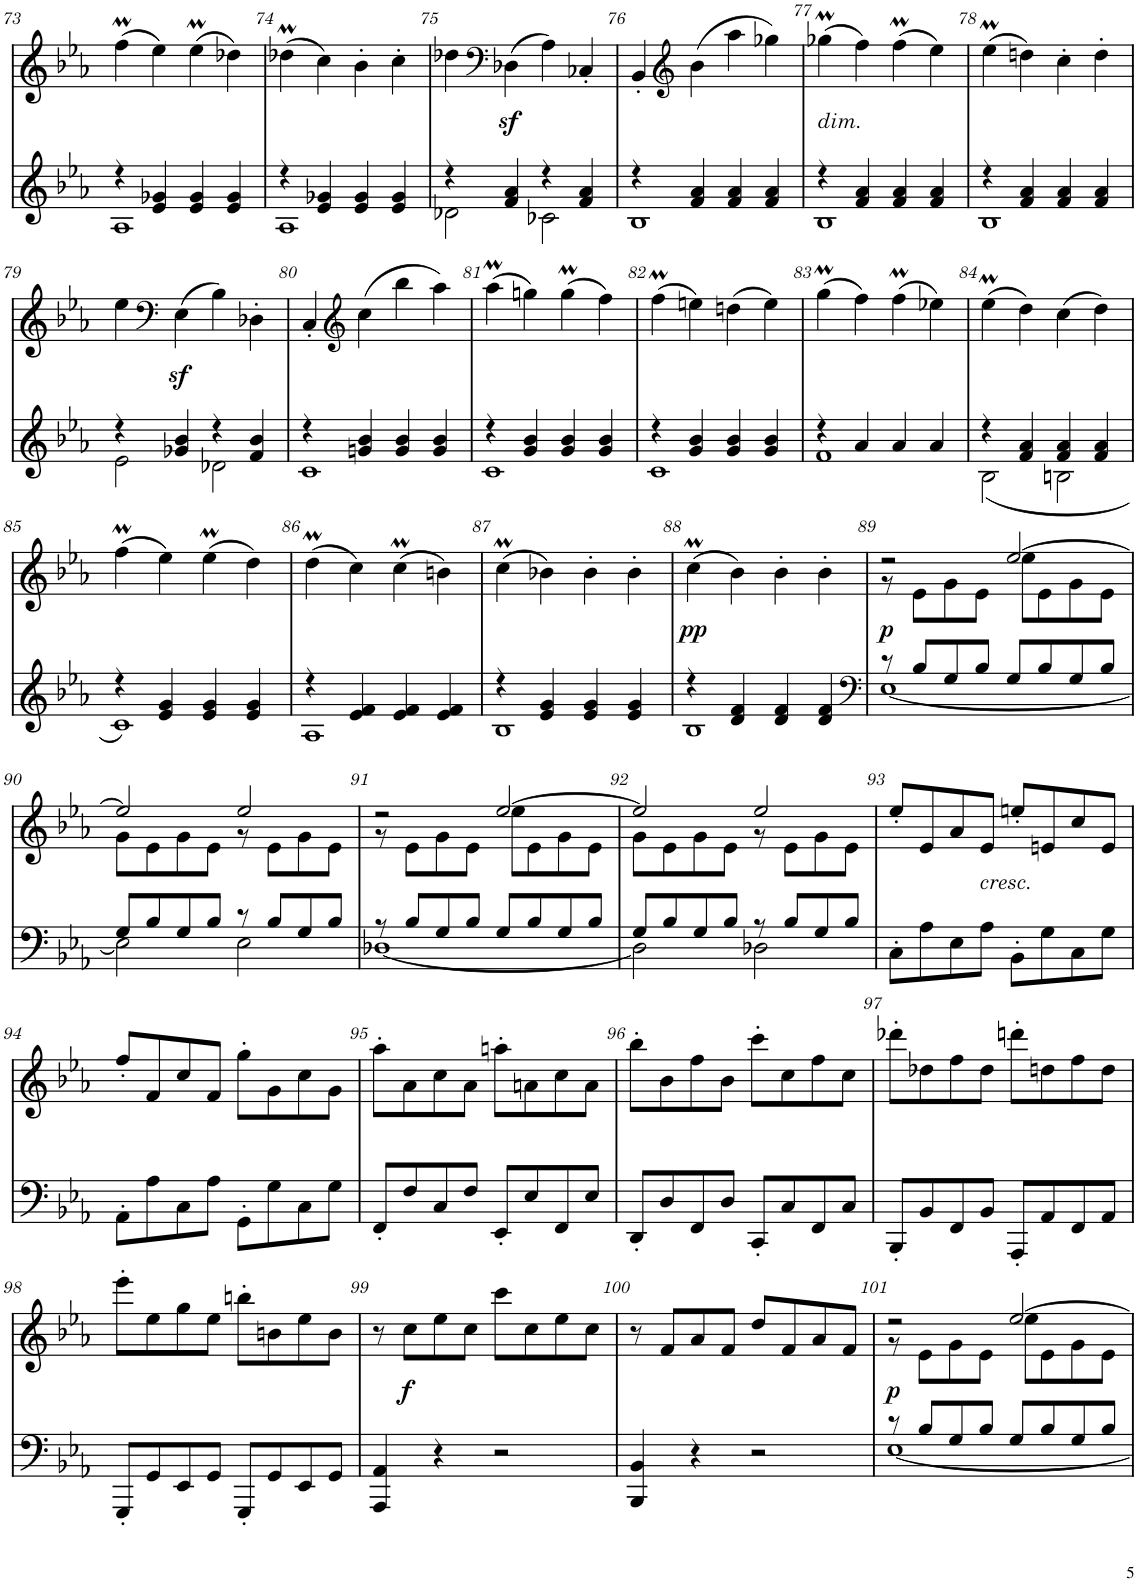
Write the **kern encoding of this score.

**kern	**kern	**text	**dynam
*part2	*part1	*part1	*part1
*staff2	*staff1	*staff1	*staff1
*I"piano	*I"piano	*	*
*I'Pno	*I'Pno	*	*
!!LO:PB:g=z
*clefG2	*clefG2	*	*
*k[b-e-a-]	*k[b-e-a-]	*	*
*c:	*c:	*	*
*M2/2	*M2/2	*	*
*met(c|)	*met(c|)	*	*
=73	=73	=73	=73
*^	*	*	*
4r	1A-	(4ffM\	.	.
4e-/ 4g-X/	.	4ee-\)	.	.
4e-/ 4g-/	.	(4ee-M\	.	.
4e-/ 4g-/	.	4dd-X\)	.	.
=74	=74	=74	=74	=74
4r	1A-	(4dd-XM\	.	.
4e-/ 4g-X/	.	4cc\)	.	.
4e-/ 4g-/	.	4b-'\	.	.
4e-/ 4g-/	.	4cc'\	.	.
=75	=75	=75	=75	=75
4r	2d-X\	4dd-X\	.	.
*	*	*clefF4	*	*
4f/ 4a-/	.	(4D-Xz<\	.	.
4r	2c-X\	4A-\)	.	.
4f/ 4a-/	.	4C-X'/	.	.
=76	=76	=76	=76	=76
4r	1B-	4BB-'/	.	.
*	*	*clefG2	*	*
4f/ 4a-/	.	(4b-\	.	.
4f/ 4a-/	.	4aa-\	.	.
4f/ 4a-/	.	4gg-X\)	.	.
=77	=77	=77	=77	=77
!	!	!LO:TX:b:i:t=dim.	!	!
4r	1B-	(4gg-XM\	.	.
4f/ 4a-/	.	4ff\)	.	.
4f/ 4a-/	.	(4ffM\	.	.
4f/ 4a-/	.	4ee-\)	.	.
=78	=78	=78	=78	=78
4r	1B-	(4ee-M\	.	.
4f/ 4a-/	.	4ddn\)	.	.
4f/ 4a-/	.	4cc'\	.	.
4f/ 4a-/	.	4dd'\	.	.
!!LO:LB:g=z
=79	=79	=79	=79	=79
4r	2e-\	4ee-\	.	.
*	*	*clefF4	*	*
4g-X/ 4b-/	.	(4E-z<\	.	.
4r	2d-X\	4B-\)	.	.
4f/ 4b-/	.	4D-X'\	.	.
=80	=80	=80	=80	=80
4r	1c	4C'/	.	.
*	*	*clefG2	*	*
4gn/ 4b-/	.	(4cc\	.	.
4g/ 4b-/	.	4bb-\	.	.
4g/ 4b-/	.	4aa-\)	.	.
=81	=81	=81	=81	=81
4r	1c	(4aa-M\	.	.
4g/ 4b-/	.	4ggn\)	.	.
4g/ 4b-/	.	(4ggm\	.	.
4g/ 4b-/	.	4ff\)	.	.
=82	=82	=82	=82	=82
4r	1c	(4ffM\	.	.
4g/ 4b-/	.	4een\)	.	.
4g/ 4b-/	.	(4ddn\	.	.
4g/ 4b-/	.	4ee\)	.	.
=83	=83	=83	=83	=83
4r	1f	(4ggm\	.	.
4a-/	.	4ff\)	.	.
4a-/	.	(4ffM\	.	.
4a-/	.	4ee-X\)	.	.
=84	=84	=84	=84	=84
4r	(2B-\	(4ee-M\	.	.
4f/ 4a-/	.	4dd\)	.	.
4f/ 4a-/	2Bn\	(4cc\	.	.
4f/ 4a-/	.	4dd\)	.	.
!!LO:LB:g=z
=85	=85	=85	=85	=85
4r	1c)	(4ffM\	.	.
4e-/ 4g/	.	4ee-\)	.	.
4e-/ 4g/	.	(4ee-M\	.	.
4e-/ 4g/	.	4dd\)	.	.
=86	=86	=86	=86	=86
4r	1A-	(4ddm\	.	.
4e-/ 4f/	.	4cc\)	.	.
4e-/ 4f/	.	(4ccM\	.	.
4e-/ 4f/	.	4bn\)	.	.
=87	=87	=87	=87	=87
4r	1B-	(4ccM\	.	.
4e-/ 4g/	.	4b-X\)	.	.
4e-/ 4g/	.	4b-'\	.	.
4e-/ 4g/	.	4b-'\	.	.
=88	=88	=88	=88	=88
!	!	!	!LO:LY:b	!LO:DY:b
4r	1B-	(4ccM\	pp	pp
4d/ 4f/	.	4b-\)	.	.
4d/ 4f/	.	4b-'\	.	.
4d/ 4f/	.	4b-'\	.	.
=89	=89	=89	=89	=89
*clefF4	*	*	*	*
*	*	*^	*	*
!	!	!	!	!	!LO:DY:b
8r	[1E-	2r	8r	.	p
!	!	!	!	!LO:LY:b	!
8B-/L	.	.	8e-\L	p	.
8G/	.	.	8g\	.	.
8B-/J	.	.	8e-\J	.	.
8G/L	.	[2ee-/	8ee-\L	.	.
8B-/	.	.	8e-\	.	.
8G/	.	.	8g\	.	.
8B-/J	.	.	8e-\J	.	.
!!LO:LB:g=z	!!
=90	=90	=90	=90	=90	=90
8G/L	2E-\]	2ee-/]	8g\L	.	.
8B-/	.	.	8e-\	.	.
8G/	.	.	8g\	.	.
8B-/J	.	.	8e-\J	.	.
8r	2E-\	2ee-/	8r	.	.
8B-/L	.	.	8e-\L	.	.
8G/	.	.	8g\	.	.
8B-/J	.	.	8e-\J	.	.
=91	=91	=91	=91	=91	=91
8r	[1D-X	2r	8r	.	.
8B-/L	.	.	8e-\L	.	.
8G/	.	.	8g\	.	.
8B-/J	.	.	8e-\J	.	.
8G/L	.	[2ee-/	8ee-\L	.	.
8B-/	.	.	8e-\	.	.
8G/	.	.	8g\	.	.
8B-/J	.	.	8e-\J	.	.
=92	=92	=92	=92	=92	=92
8G/L	2D-\]	2ee-/]	8g\L	.	.
8B-/	.	.	8e-\	.	.
8G/	.	.	8g\	.	.
8B-/J	.	.	8e-\J	.	.
8r	2D-X\	2ee-/	8r	.	.
8B-/L	.	.	8e-\L	.	.
8G/	.	.	8g\	.	.
8B-/J	.	.	8e-\J	.	.
*v	*v	*	*	*	*
*	*v	*v	*	*
=93	=93	=93	=93
8C'\L	8ee-'/L	.	.
8A-\	8e-/	.	.
8E-\	8a-/	.	.
!	!LO:TX:b:i:t=cresc.	!	!
8A-\J	8e-/J	.	.
8BB-'\L	8een'/L	.	.
8G\	8en/	.	.
8C\	8cc/	.	.
8G\J	8e/J	.	.
!!LO:LB:g=z
=94	=94	=94	=94
8AA-'\L	8ff'/L	.	.
8A-\	8f/	.	.
8C\	8cc/	.	.
8A-\J	8f/J	.	.
8GG'\L	8gg'\L	.	.
8G\	8g\	.	.
8C\	8cc\	.	.
8G\J	8g\J	.	.
=95	=95	=95	=95
8FF'/L	8aa-'\L	.	.
8F/	8a-\	.	.
8C/	8cc\	.	.
8F/J	8a-\J	.	.
8EE-'/L	8aan'\L	.	.
8E-/	8an\	.	.
8FF/	8cc\	.	.
8E-/J	8a\J	.	.
=96	=96	=96	=96
8DD'/L	8bb-'\L	.	.
8D/	8b-\	.	.
8FF/	8ff\	.	.
8D/J	8b-\J	.	.
8CC'/L	8ccc'\L	.	.
8C/	8cc\	.	.
8FF/	8ff\	.	.
8C/J	8cc\J	.	.
=97	=97	=97	=97
8BBB-'/L	8ddd-X'\L	.	.
8BB-/	8dd-X\	.	.
8FF/	8ff\	.	.
8BB-/J	8dd-\J	.	.
8AAA-'/L	8dddn'\L	.	.
8AA-/	8ddn\	.	.
8FF/	8ff\	.	.
8AA-/J	8dd\J	.	.
!!LO:LB:g=z
=98	=98	=98	=98
8GGG'/L	8eee-'\L	.	.
8GG/	8ee-\	.	.
8EE-/	8gg\	.	.
8GG/J	8ee-\J	.	.
8GGG'/L	8bbn'\L	.	.
8GG/	8bn\	.	.
8EE-/	8ee-\	.	.
8GG/J	8b\J	.	.
=99	=99	=99	=99
4AAA-/ 4AA-/	8r	.	.
!	!	!LO:LY:b	!LO:DY:b
.	8cc\L	f	f
4r	8ee-\	.	.
.	8cc\J	.	.
2r	8ccc\L	.	.
.	8cc\	.	.
.	8ee-\	.	.
.	8cc\J	.	.
=100	=100	=100	=100
4BBB-/ 4BB-/	8r	.	.
.	8f/L	.	.
4r	8a-/	.	.
.	8f/J	.	.
2r	8dd/L	.	.
.	8f/	.	.
.	8a-/	.	.
.	8f/J	.	.
=101	=101	=101	=101
*^	*^	*	*
!	!	!	!	!	!LO:DY:b
8r	[1E-	2r	8r	.	p
!	!	!	!	!LO:LY:b	!
8B-/L	.	.	8e-\L	p	.
8G/	.	.	8g\	.	.
8B-/J	.	.	8e-\J	.	.
8G/L	.	[2ee-/	8ee-\L	.	.
8B-/	.	.	8e-\	.	.
8G/	.	.	8g\	.	.
8B-/J	.	.	8e-\J	.	.
*v	*v	*	*	*	*
*	*v	*v	*	*
=	=	=	=
*-	*-	*-	*-
